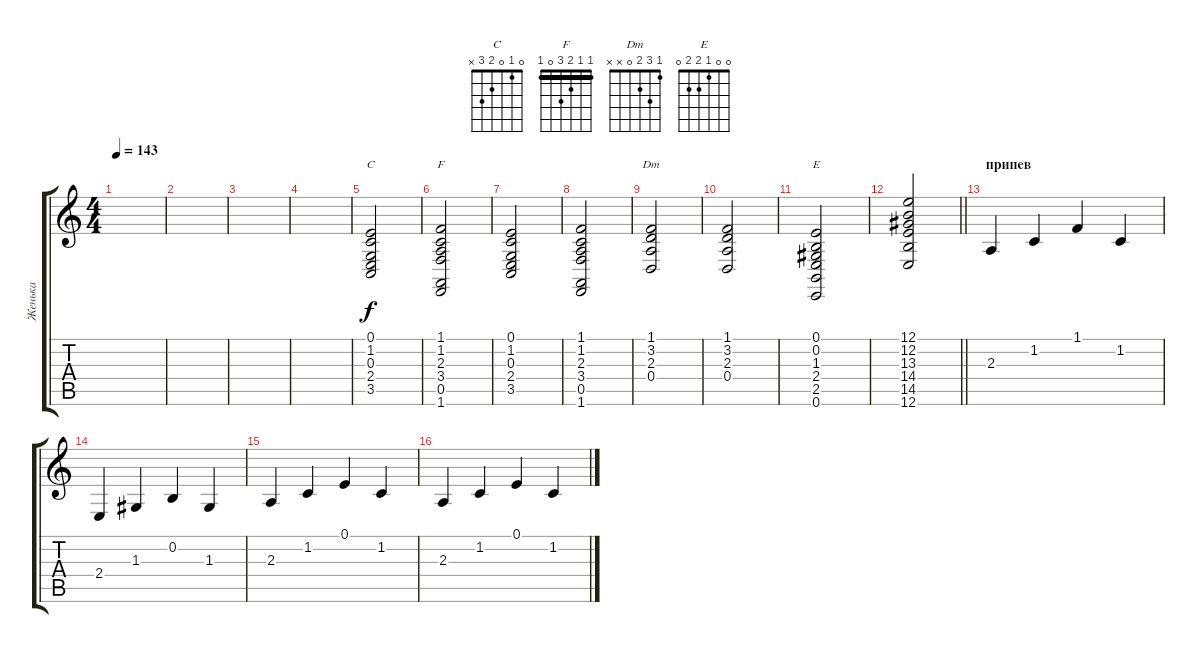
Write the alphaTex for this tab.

\track ("Женька" "Женька") {instrument electricgrandpiano}
\staff {score tabs}
\tuning (E4 B3 G3 D3 A2 E2) {hide}
\chord ("C" 0 1 0 2 3 x)
\chord ("F" 1 1 2 3 0 1) {barre 1}
\chord ("Dm" 1 3 2 0 x x)
\chord ("E" 0 0 1 2 2 0)
\ts (4 4)
\tempo 143
\clef g2
\ks c
|
|
|
|
(0.1 1.2 0.3 2.4 3.5).2{ch "C"} |
(1.1 1.2 2.3 3.4 0.5 1.6).2{ch "F"} |
(0.1 1.2 0.3 2.4 3.5).2 |
(1.1 1.2 2.3 3.4 0.5 1.6).2 |
(1.1 3.2 2.3 0.4).2{ch "Dm"} |
(1.1 3.2 2.3 0.4).2 |
(0.1 0.2 1.3 2.4 2.5 0.6).2{ch "E"} |
\barLineRight lightlight
(12.1 12.2 13.3 14.4 14.5 12.6).2 |
\section ("" "припев")
2.3.4 1.2.4 1.1.4 1.2.4 |
2.4.4 1.3.4 0.2.4 1.3.4 |
2.3.4 1.2.4 0.1.4 1.2.4 |
2.3.4 1.2.4 0.1.4 1.2.4
